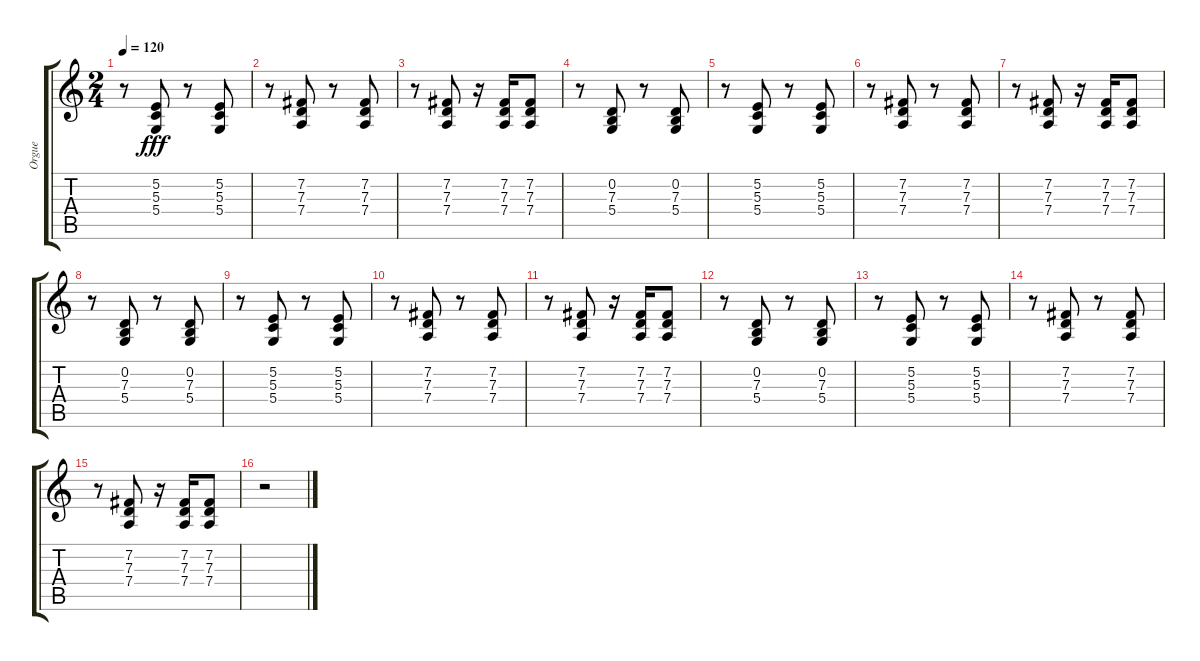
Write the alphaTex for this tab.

\track ("Orgue" "Orgue") {instrument rockorgan}
\staff {score tabs}
\tuning (E4 B3 G3 D3 A2 E2) {hide}
\ts (2 4)
\tempo 120
\clef g2
\ks c
r.8{dy fff} (5.2 5.3 5.4).8 r.8 (5.2 5.3 5.4).8 |
r.8 (7.2 7.3 7.4).8 r.8 (7.2 7.3 7.4).8 |
r.8 (7.2 7.3 7.4).8 r.16 (7.2 7.3 7.4).16 (7.2 7.3 7.4).8 |
r.8 (0.2 7.3 5.4).8 r.8 (0.2 7.3 5.4).8 |
r.8 (5.2 5.3 5.4).8 r.8 (5.2 5.3 5.4).8 |
r.8 (7.2 7.3 7.4).8 r.8 (7.2 7.3 7.4).8 |
r.8 (7.2 7.3 7.4).8 r.16 (7.2 7.3 7.4).16 (7.2 7.3 7.4).8 |
r.8 (0.2 7.3 5.4).8 r.8 (0.2 7.3 5.4).8 |
r.8 (5.2 5.3 5.4).8 r.8 (5.2 5.3 5.4).8 |
r.8 (7.2 7.3 7.4).8 r.8 (7.2 7.3 7.4).8 |
r.8 (7.2 7.3 7.4).8 r.16 (7.2 7.3 7.4).16 (7.2 7.3 7.4).8 |
r.8 (0.2 7.3 5.4).8 r.8 (0.2 7.3 5.4).8 |
r.8 (5.2 5.3 5.4).8 r.8 (5.2 5.3 5.4).8 |
r.8 (7.2 7.3 7.4).8 r.8 (7.2 7.3 7.4).8 |
r.8 (7.2 7.3 7.4).8 r.16 (7.2 7.3 7.4).16 (7.2 7.3 7.4).8 |
r.2
